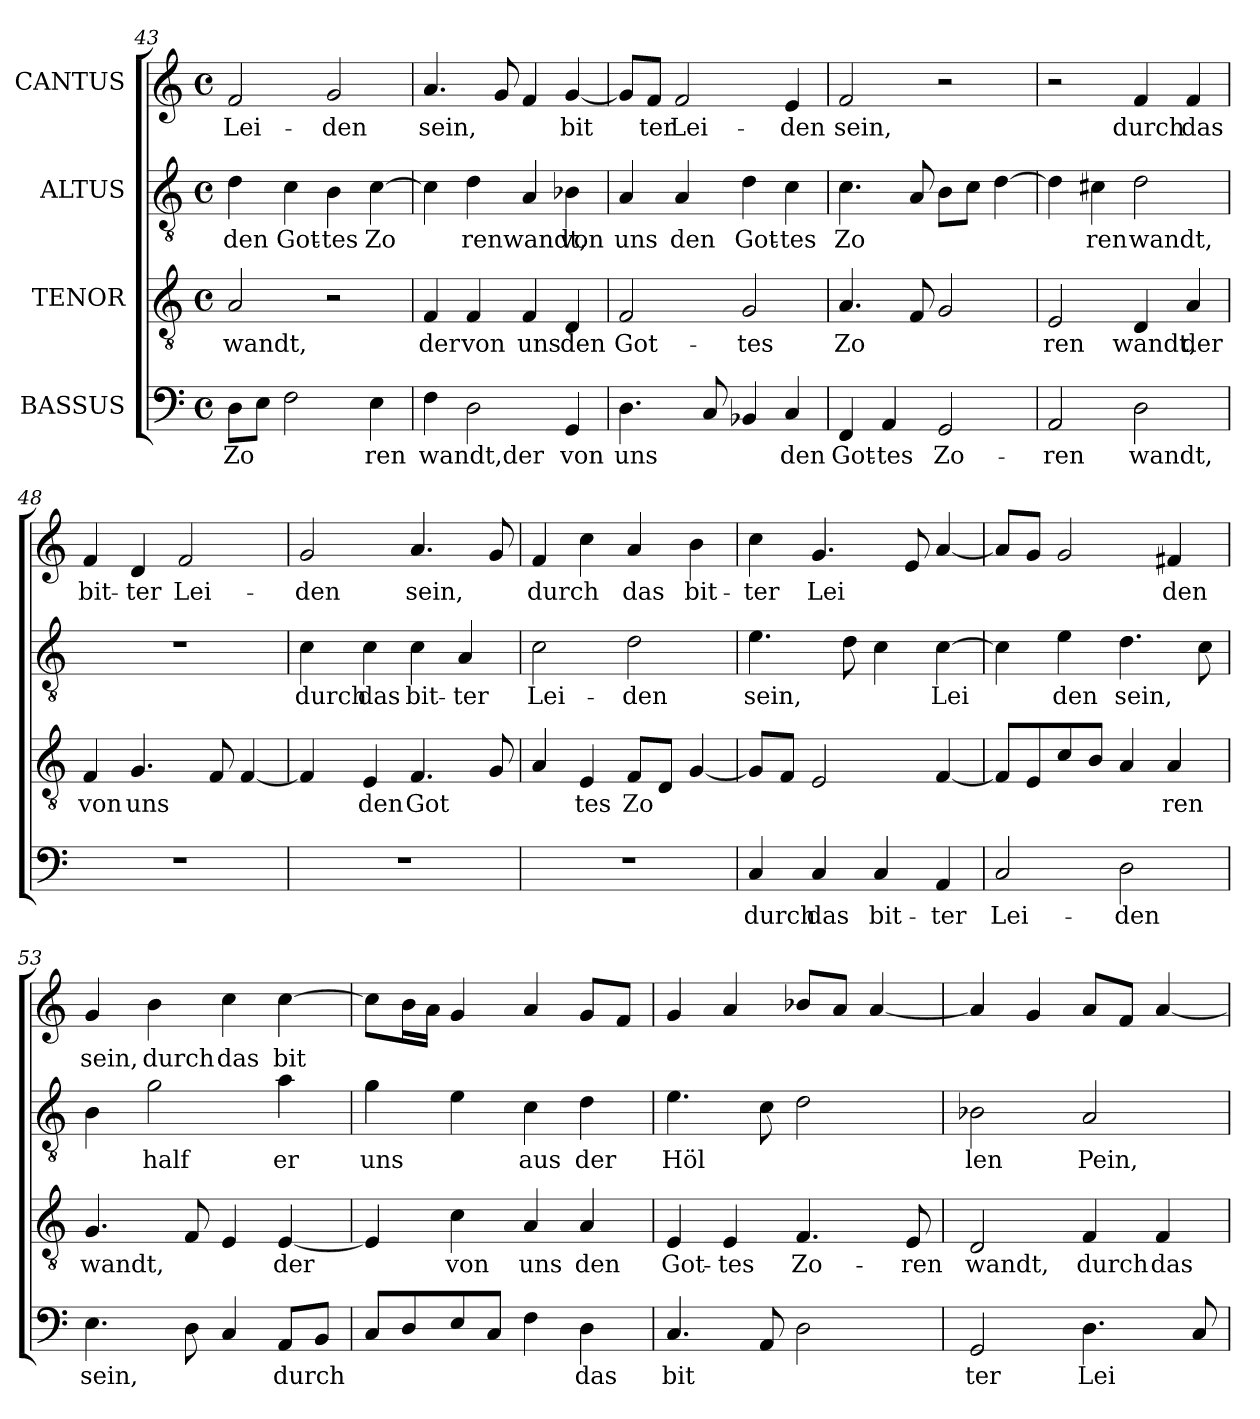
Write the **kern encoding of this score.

**kern	**text	**kern	**text	**kern	**text	**kern	**text
*part4	*part4	*part3	*part3	*part2	*part2	*part1	*part1
*staff4	*staff4	*staff3	*staff3	*staff2	*staff2	*staff1	*staff1
*I"BASSUS	*	*I"TENOR	*	*I"ALTUS	*	*I"CANTUS	*
*clefF4	*	*clefGv2	*	*clefGv2	*	*clefG2	*
*k[]	*	*k[]	*	*k[]	*	*k[]	*
*C:	*	*C:	*	*C:	*	*C:	*
*M4/4	*	*M4/4	*	*M4/4	*	*M4/4	*
*met(c)	*	*met(c)	*	*met(c)	*	*met(c)	*
=43	=43	=43	=43	=43	=43	=43	=43
!	!LO:LY:b:cj	!	!LO:LY:b:rj	!	!LO:LY:b:cj	!	!LO:LY:b:cj
8D\L	Zo-	2A/	wandt,	4d\	den	2f/	Lei-
!	!LO:LY:b:cj	!	!	!	!	!	!
8E\J	--	.	.	.	.	.	.
!	!LO:LY:b:cj	!	!	!	!LO:LY:b:cj	!	!
2F\	--	.	.	4c\	Got-	.	.
!	!	!	!	!	!LO:LY:b:cj	!	!LO:LY:b:cj
.	.	2r	.	4B\	-tes	2g/	-den
!	!LO:LY:b:cj	!	!	!	!LO:LY:b:cj	!	!
4E\	-ren	.	.	[<4c\	Zo-	.	.
!!LO:PB:g=z
=44	=44	=44	=44	=44	=44	=44	=44
!	!LO:LY:b:cj	!	!LO:LY:b:rj	!	!LO:LY:b:cj	!	!LO:LY:b:cj
4F\	wandt,der	4F/	der	4c\]	--	4.a/	sein,
!	!LO:LY:b:cj	!	!LO:LY:b:rj	!	!LO:LY:b:cj	!	!
2D\	.	4F/	von	4d\	-renwandt,	.	.
!	!	!	!	!	!	!	!LO:LY:b:cj
.	.	.	.	.	.	8g/	.
!	!	!	!LO:LY:b:rj	!	!LO:LY:b:cj	!	!LO:LY:b:cj
.	.	4F/	uns	4A/	.	4f/	.
!	!LO:LY:b:cj	!	!LO:LY:b:rj	!	!LO:LY:b:cj	!	!LO:LY:b:cj
4GG/	von	4D/	den	4B-X\	von	[<4g/	bit-
=45	=45	=45	=45	=45	=45	=45	=45
!	!LO:LY:b:cj	!	!LO:LY:b:rj	!	!LO:LY:b:cj	!	!LO:LY:b:cj
4.D\	uns	2F/	Got-	4A/	uns	8g/L]	--
!	!	!	!	!	!	!	!LO:LY:b:cj
.	.	.	.	.	.	8f/J	-ter
!	!	!	!	!	!LO:LY:b:cj	!	!LO:LY:b:cj
.	.	.	.	4A/	den	2f/	Lei-
!	!LO:LY:b:cj	!	!	!	!	!	!
8C/	.	.	.	.	.	.	.
!	!LO:LY:b:cj	!	!LO:LY:b:rj	!	!LO:LY:b:cj	!	!
4BB-/	.	2G/	-tes	4d\	Got-	.	.
!	!LO:LY:b:cj	!	!	!	!LO:LY:b:cj	!	!LO:LY:b:cj
4C/	den	.	.	4c\	-tes	4e/	-den
=46	=46	=46	=46	=46	=46	=46	=46
!	!LO:LY:b:cj	!	!LO:LY:b:rj	!	!LO:LY:b:cj	!	!LO:LY:b:cj
4FF/	Got-	4.A/	Zo-	4.c\	Zo-	2f/	sein,
!	!LO:LY:b:cj	!	!	!	!	!	!
4AA/	-tes	.	.	.	.	.	.
!	!	!	!LO:LY:b:rj	!	!LO:LY:b:cj	!	!
.	.	8F/	--	8A/	--	.	.
!	!LO:LY:b:cj	!	!LO:LY:b:rj	!	!LO:LY:b:cj	!	!
2GG/	Zo-	2G/	--	8B\L	--	2r	.
!	!	!	!	!	!LO:LY:b:cj	!	!
.	.	.	.	8c\J	--	.	.
!	!	!	!	!	!LO:LY:b:cj	!	!
.	.	.	.	[>4d\	--	.	.
=47	=47	=47	=47	=47	=47	=47	=47
!	!LO:LY:b:cj	!	!LO:LY:b:rj	!	!LO:LY:b:cj	!	!
2AA/	-ren	2E/	-ren	4d\]	--	2r	.
!	!	!	!	!	!LO:LY:b:cj	!	!
.	.	.	.	4c#\	-ren	.	.
!	!LO:LY:b:cj	!	!LO:LY:b:rj	!	!LO:LY:b:cj	!	!LO:LY:b:cj
2D\	wandt,	4D/	wandt,	2d\	wandt,	4f/	durch
!	!	!	!LO:LY:b:rj	!	!	!	!LO:LY:b:cj
.	.	4A/	der	.	.	4f/	das
=48	=48	=48	=48	=48	=48	=48	=48
!	!	!	!LO:LY:b:rj	!	!	!	!LO:LY:b:cj
1r	.	4F/	von	1r	.	4f/	bit-
!	!	!	!LO:LY:b:rj	!	!	!	!LO:LY:b:cj
.	.	4.G/	uns	.	.	4d/	-ter
!	!	!	!	!	!	!	!LO:LY:b:cj
.	.	.	.	.	.	2f/	Lei-
!	!	!	!LO:LY:b:rj	!	!	!	!
.	.	8F/	.	.	.	.	.
!	!	!	!LO:LY:b:rj	!	!	!	!
.	.	[<4F/	.	.	.	.	.
=49	=49	=49	=49	=49	=49	=49	=49
!	!	!	!LO:LY:b:rj	!	!LO:LY:b:cj	!	!LO:LY:b:cj
1r	.	4F/]	.	4c\	durch	2g/	-den
!	!	!	!LO:LY:b:rj	!	!LO:LY:b:cj	!	!
.	.	4E/	den	4c\	das	.	.
!	!	!	!LO:LY:b:rj	!	!LO:LY:b:cj	!	!LO:LY:b:cj
.	.	4.F/	Got-	4c\	bit-	4.a/	sein,
!	!	!	!	!	!LO:LY:b:cj	!	!
.	.	.	.	4A/	-ter	.	.
!	!	!	!LO:LY:b:rj	!	!	!	!LO:LY:b:cj
.	.	8G/	--	.	.	8g/	.
=50	=50	=50	=50	=50	=50	=50	=50
!	!	!	!LO:LY:b:rj	!	!LO:LY:b:cj	!	!LO:LY:b:cj
1r	.	4A/	--	2c\	Lei-	4f/	durch
!	!	!	!LO:LY:b:rj	!	!	!	!LO:LY:b:cj
.	.	4E/	-tes	.	.	4cc\	.
!	!	!	!LO:LY:b:rj	!	!LO:LY:b:cj	!	!LO:LY:b:cj
.	.	8F/L	Zo-	2d\	-den	4a/	das
!	!	!	!LO:LY:b:rj	!	!	!	!
.	.	8D/J	--	.	.	.	.
!	!	!	!LO:LY:b:rj	!	!	!	!LO:LY:b:cj
.	.	[>4G/	--	.	.	4b\	bit-
!!LO:PB:g=z
=51	=51	=51	=51	=51	=51	=51	=51
!	!LO:LY:b:cj	!	!LO:LY:b:rj	!	!LO:LY:b:cj	!	!LO:LY:b:cj
4C/	durch	8G/L]	--	4.e\	sein,	4cc\	-ter
!	!	!	!LO:LY:b:rj	!	!	!	!
.	.	8F/J	--	.	.	.	.
!	!LO:LY:b:cj	!	!LO:LY:b:rj	!	!	!	!LO:LY:b:cj
4C/	das	2E/	--	.	.	4.g/	Lei-
!	!	!	!	!	!LO:LY:b:cj	!	!
.	.	.	.	8d\	.	.	.
!	!LO:LY:b:cj	!	!	!	!LO:LY:b:cj	!	!
4C/	bit-	.	.	4c\	.	.	.
!	!	!	!	!	!	!	!LO:LY:b:cj
.	.	.	.	.	.	8e/	--
!	!LO:LY:b:cj	!	!LO:LY:b:rj	!	!LO:LY:b:cj	!	!LO:LY:b:cj
4AA/	-ter	[<4F/	--	[>4c\	Lei-	[<4a/	--
=52	=52	=52	=52	=52	=52	=52	=52
!	!LO:LY:b:cj	!	!LO:LY:b:rj	!	!LO:LY:b:cj	!	!LO:LY:b:cj
2C/	Lei-	8F/L]	--	4c\]	--	8a/L]	--
!	!	!	!LO:LY:b:rj	!	!	!	!LO:LY:b:cj
.	.	8E/	--	.	.	8g/J	--
!	!	!	!LO:LY:b:rj	!	!LO:LY:b:cj	!	!LO:LY:b:cj
.	.	8c/	--	4e\	-den	2g/	--
!	!	!	!LO:LY:b:rj	!	!	!	!
.	.	8B/J	--	.	.	.	.
!	!LO:LY:b:cj	!	!LO:LY:b:rj	!	!LO:LY:b:cj	!	!
2D\	-den	4A/	--	4.d\	sein,	.	.
!	!	!	!LO:LY:b:rj	!	!	!	!LO:LY:b:cj
.	.	4A/	-ren	.	.	4f#X/	-den
!	!	!	!	!	!LO:LY:b:cj	!	!
.	.	.	.	8c\	.	.	.
=53	=53	=53	=53	=53	=53	=53	=53
!	!LO:LY:b:cj	!	!LO:LY:b:rj	!	!LO:LY:b:cj	!	!LO:LY:b:cj
4.E\	sein,	4.G/	wandt,	4B\	.	4g/	sein,
!	!	!	!	!	!LO:LY:b:cj	!	!LO:LY:b:cj
.	.	.	.	2g\	half	4b\	durch
!	!LO:LY:b:cj	!	!LO:LY:b:rj	!	!	!	!
8D\	.	8F/	.	.	.	.	.
!	!LO:LY:b:cj	!	!LO:LY:b:rj	!	!	!	!LO:LY:b:cj
4C/	.	4E/	.	.	.	4cc\	das
!	!LO:LY:b:cj	!	!LO:LY:b:rj	!	!LO:LY:b:cj	!	!LO:LY:b:cj
8AA/L	durch	[<4E/	der	4a\	er	[>4cc\	bit-
!	!LO:LY:b:cj	!	!	!	!	!	!
8BB/J	.	.	.	.	.	.	.
=54	=54	=54	=54	=54	=54	=54	=54
!	!LO:LY:b:cj	!	!LO:LY:b:rj	!	!LO:LY:b:cj	!	!LO:LY:b:cj
8C/L	.	4E/]	.	4g\	uns	8cc\L]	--
!	!LO:LY:b:cj	!	!	!	!	!	!LO:LY:b:cj
8D/	.	.	.	.	.	16b\	--
!	!	!	!	!	!	!	!LO:LY:b:cj
.	.	.	.	.	.	16a\J	--
!	!LO:LY:b:cj	!	!LO:LY:b:rj	!	!LO:LY:b:cj	!	!LO:LY:b:cj
8E/	.	4c\	von	4e\	.	4g/	--
!	!LO:LY:b:cj	!	!	!	!	!	!
8C/J	.	.	.	.	.	.	.
!	!LO:LY:b:cj	!	!LO:LY:b:rj	!	!LO:LY:b:cj	!	!LO:LY:b:cj
4F\	.	4A/	uns	4c\	aus	4a/	--
!	!LO:LY:b:cj	!	!LO:LY:b:rj	!	!LO:LY:b:cj	!	!LO:LY:b:cj
4D\	das	4A/	den	4d\	der	8g/L	--
!	!	!	!	!	!	!	!LO:LY:b:cj
.	.	.	.	.	.	8f/J	--
=55	=55	=55	=55	=55	=55	=55	=55
!	!LO:LY:b:cj	!	!LO:LY:b:rj	!	!LO:LY:b:cj	!	!LO:LY:b:cj
4.C/	bit-	4E/	Got-	4.e\	Höl-	4g/	--
!	!	!	!LO:LY:b:rj	!	!	!	!LO:LY:b:cj
.	.	4E/	-tes	.	.	4a/	--
!	!LO:LY:b:cj	!	!	!	!LO:LY:b:cj	!	!
8AA/	--	.	.	8c\	--	.	.
!	!LO:LY:b:cj	!	!LO:LY:b:rj	!	!LO:LY:b:cj	!	!LO:LY:b:cj
2D\	--	4.F/	Zo-	2d\	--	8b-X/L	--
!	!	!	!	!	!	!	!LO:LY:b:cj
.	.	.	.	.	.	8a/J	--
!	!	!	!	!	!	!	!LO:LY:b:cj
.	.	.	.	.	.	[<4a/	--
!	!	!	!LO:LY:b:rj	!	!	!	!
.	.	8E/	-ren	.	.	.	.
=56	=56	=56	=56	=56	=56	=56	=56
!	!LO:LY:b:cj	!	!LO:LY:b:rj	!	!LO:LY:b:cj	!	!LO:LY:b:cj
2GG/	-ter	2D/	wandt,	2B-X\	-len	4a/]	--
!	!	!	!	!	!	!	!LO:LY:b:cj
.	.	.	.	.	.	4g/	--
!	!LO:LY:b:cj	!	!LO:LY:b:rj	!	!LO:LY:b:cj	!	!LO:LY:b:cj
4.D\	Lei-	4F/	durch	2A/	Pein,	8a/L	--
!	!	!	!	!	!	!	!LO:LY:b:cj
.	.	.	.	.	.	8f/J	--
!	!	!	!LO:LY:b:rj	!	!	!	!LO:LY:b:cj
.	.	4F/	das	.	.	[<4a/	--
!	!LO:LY:b:cj	!	!	!	!	!	!
8C/	--	.	.	.	.	.	.
=	=	=	=	=	=	=	=
*-	*-	*-	*-	*-	*-	*-	*-
